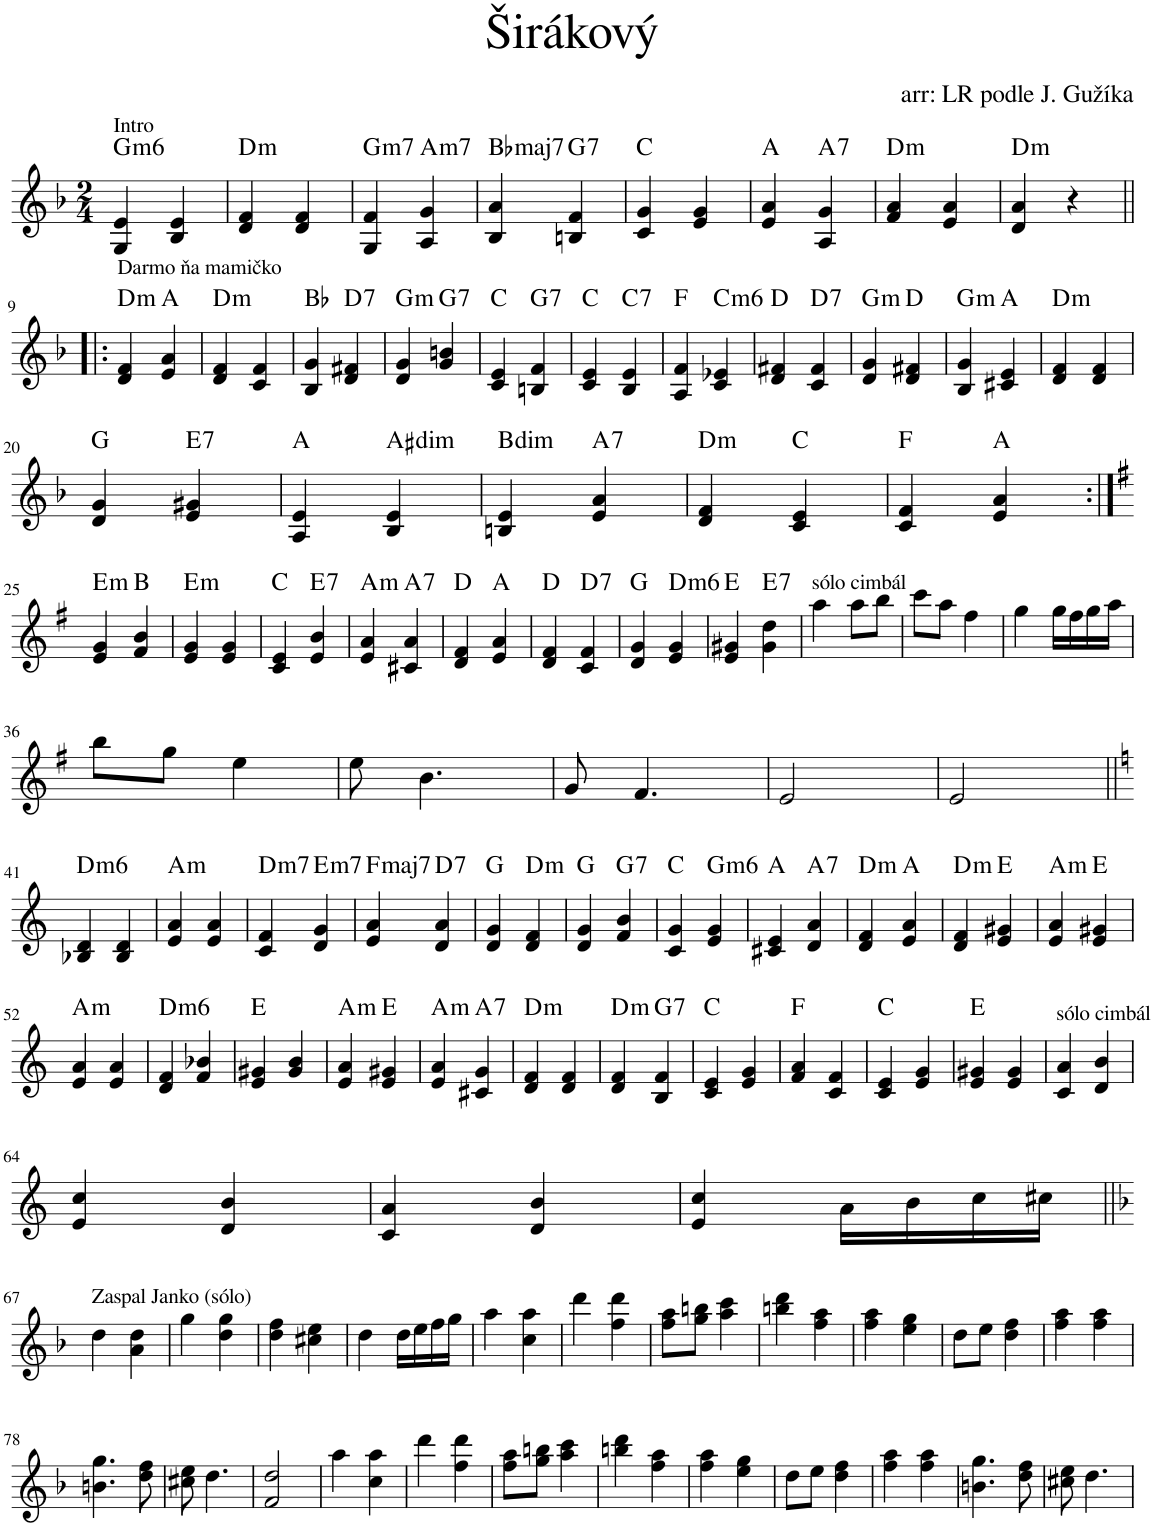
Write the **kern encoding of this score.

**kern	**harte
*part1	*part1
*staff1	*
*I"Piano	*
*I'Pno.	*
*clefG2	*
*k[b-]	*
*M2/4	*
=1	=1
!LO:TX:a:t=Intro	!LO:H:kt=m6
4G/ 4e/	G:min6
4B-/ 4e/	.
=2	=2
!	!LO:H:kt=m
4d/ 4f/	D:min
4d/ 4f/	.
=3	=3
!	!LO:H:kt=m7
4G/ 4f/	G:min7
!	!LO:H:kt=m7
4A/ 4g/	A:min7
=4	=4
!	!LO:H:kt=maj7
4B-/ 4a/	Bb:maj7
!	!LO:H:kt=7
4Bn/ 4f/	G:7
=5	=5
4c/ 4g/	C:maj
4e/ 4g/	.
=6	=6
4e/ 4a/	A:maj
!	!LO:H:kt=7
4A/ 4g/	A:7
=7	=7
!	!LO:H:kt=m
4f/ 4a/	D:min
4e/ 4a/	.
=8	=8
!	!LO:H:kt=m
4d/ 4a/	D:min
4r	.
!!LO:LB:g=z
=9!|:	=9!|:
!LO:TX:a:t=Darmo ňa mamičko	!
!	!LO:H:kt=m
4d/ 4f/	D:min
4e/ 4a/	A:maj
=10	=10
!	!LO:H:kt=m
4d/ 4f/	D:min
4c/ 4f/	.
=11	=11
4B-/ 4g/	Bb:maj
!	!LO:H:kt=7
4d/ 4f#X/	D:7
=12	=12
!	!LO:H:kt=m
4d/ 4g/	G:min
!	!LO:H:kt=7
4g/ 4bn/	G:7
=13	=13
4c/ 4e/	C:maj
!	!LO:H:kt=7
4Bn/ 4f/	G:7
=14	=14
4c/ 4e/	C:maj
!	!LO:H:kt=7
4B-/ 4e/	C:7
=15	=15
4A/ 4f/	F:maj
!	!LO:H:kt=m6
4c/ 4e-X/	C:min6
=16	=16
4d/ 4f#X/	D:maj
!	!LO:H:kt=7
4c/ 4f#/	D:7
=17	=17
!	!LO:H:kt=m
4d/ 4g/	G:min
4d/ 4f#X/	D:maj
=18	=18
!	!LO:H:kt=m
4B-/ 4g/	G:min
4c#X/ 4e/	A:maj
=19	=19
!	!LO:H:kt=m
4d/ 4f/	D:min
4d/ 4f/	.
!!LO:LB:g=z
=20	=20
4d/ 4g/	G:maj
!	!LO:H:kt=7
4e/ 4g#X/	E:7
=21	=21
4A/ 4e/	A:maj
!	!LO:H:kt=dim
4B-/ 4e/	A#:dim
=22	=22
!	!LO:H:kt=dim
4Bn/ 4e/	B:dim
!	!LO:H:kt=7
4e/ 4a/	A:7
=23	=23
!	!LO:H:kt=m
4d/ 4f/	D:min
4c/ 4e/	C:maj
=24	=24
4c/ 4f/	F:maj
4e/ 4a/	A:maj
!!LO:LB:g=z
=25:|!	=25:|!
*k[f#]	*
!	!LO:H:kt=m
4e/ 4g/	E:min
4f#/ 4b/	B:maj
=26	=26
!	!LO:H:kt=m
4e/ 4g/	E:min
4e/ 4g/	.
=27	=27
4c/ 4e/	C:maj
!	!LO:H:kt=7
4e/ 4b/	E:7
=28	=28
!	!LO:H:kt=m
4e/ 4a/	A:min
!	!LO:H:kt=7
4c#X/ 4a/	A:7
=29	=29
4d/ 4f#/	D:maj
4e/ 4a/	A:maj
=30	=30
4d/ 4f#/	D:maj
!	!LO:H:kt=7
4c/ 4f#/	D:7
=31	=31
4d/ 4g/	G:maj
!	!LO:H:kt=m6
4e/ 4g/	D:min6
=32	=32
4e/ 4g#X/	E:maj
!	!LO:H:kt=7
4g#\ 4dd\	E:7
=33	=33
!LO:TX:a:t=sólo cimbál	!
4aa\	.
8aa\L	.
8bb\J	.
=34	=34
8ccc\L	.
8aa\J	.
4ff#\	.
=35	=35
4gg\	.
16gg\LL	.
16ff#\	.
16gg\	.
16aa\JJ	.
!!LO:LB:g=z
=36	=36
8bb\L	.
8gg\J	.
4ee\	.
=37	=37
8ee\	.
4.b\	.
=38	=38
8g/	.
4.f#/	.
=39	=39
2e/	.
=40	=40
2e/	.
!!LO:LB:g=z
=41||	=41||
*k[]	*
!	!LO:H:kt=m6
4B-X/ 4d/	D:min6
4B-/ 4d/	.
=42	=42
!	!LO:H:kt=m
4e/ 4a/	A:min
4e/ 4a/	.
=43	=43
!	!LO:H:kt=m7
4c/ 4f/	D:min7
!	!LO:H:kt=m7
4d/ 4g/	E:min7
=44	=44
!	!LO:H:kt=maj7
4e/ 4a/	F:maj7
!	!LO:H:kt=7
4d/ 4a/	D:7
=45	=45
4d/ 4g/	G:maj
!	!LO:H:kt=m
4d/ 4f/	D:min
=46	=46
4d/ 4g/	G:maj
!	!LO:H:kt=7
4f/ 4b/	G:7
=47	=47
4c/ 4g/	C:maj
!	!LO:H:kt=m6
4e/ 4g/	G:min6
=48	=48
4c#X/ 4e/	A:maj
!	!LO:H:kt=7
4d/ 4a/	A:7
=49	=49
!	!LO:H:kt=m
4d/ 4f/	D:min
4e/ 4a/	A:maj
=50	=50
!	!LO:H:kt=m
4d/ 4f/	D:min
4e/ 4g#X/	E:maj
=51	=51
!	!LO:H:kt=m
4e/ 4a/	A:min
4e/ 4g#X/	E:maj
!!LO:LB:g=z
=52	=52
!	!LO:H:kt=m
4e/ 4a/	A:min
4e/ 4a/	.
=53	=53
!	!LO:H:kt=m6
4d/ 4f/	D:min6
4f/ 4b-X/	.
=54	=54
4e/ 4g#X/	E:maj
4g#/ 4b/	.
=55	=55
!	!LO:H:kt=m
4e/ 4a/	A:min
4e/ 4g#X/	E:maj
=56	=56
!	!LO:H:kt=m
4e/ 4a/	A:min
!	!LO:H:kt=7
4c#X/ 4g/	A:7
=57	=57
!	!LO:H:kt=m
4d/ 4f/	D:min
4d/ 4f/	.
=58	=58
!	!LO:H:kt=m
4d/ 4f/	D:min
!	!LO:H:kt=7
4B/ 4f/	G:7
=59	=59
4c/ 4e/	C:maj
4e/ 4g/	.
=60	=60
4f/ 4a/	F:maj
4c/ 4f/	.
=61	=61
4c/ 4e/	C:maj
4e/ 4g/	.
=62	=62
4e/ 4g#X/	E:maj
4e/ 4g#/	.
=63	=63
!LO:TX:a:t=sólo cimbál	!
4c/ 4a/	.
4d/ 4b/	.
!!LO:LB:g=z
=64	=64
4e/ 4cc/	.
4d/ 4b/	.
=65	=65
4c/ 4a/	.
4d/ 4b/	.
=66	=66
4e/ 4cc/	.
16a\LL	.
16b\	.
16cc\	.
16cc#X\JJ	.
!!LO:LB:g=z
=67||	=67||
*k[b-]	*
!LO:TX:a:t=Zaspal Janko (sólo)	!
4dd\	.
4a\ 4dd\	.
=68	=68
4gg\	.
4dd\ 4gg\	.
=69	=69
4dd\ 4ff\	.
4cc#X\ 4ee\	.
=70	=70
4dd\	.
16dd\LL	.
16ee\	.
16ff\	.
16gg\JJ	.
=71	=71
4aa\	.
4cc\ 4aa\	.
=72	=72
4ddd\	.
4ff\ 4ddd\	.
=73	=73
8ff\ 8aa\L	.
8gg\ 8bbn\J	.
4aa\ 4ccc\	.
=74	=74
4bbn\ 4ddd\	.
4ff\ 4aa\	.
=75	=75
4ff\ 4aa\	.
4ee\ 4gg\	.
=76	=76
8dd\L	.
8ee\J	.
4dd\ 4ff\	.
=77	=77
4ff\ 4aa\	.
4ff\ 4aa\	.
!!LO:LB:g=z
=78	=78
4.bn\ 4.gg\	.
8dd\ 8ff\	.
=79	=79
8cc#X\ 8ee\	.
4.dd\	.
=80	=80
2f/ 2dd/	.
=81	=81
4aa\	.
4cc\ 4aa\	.
=82	=82
4ddd\	.
4ff\ 4ddd\	.
=83	=83
8ff\ 8aa\L	.
8gg\ 8bbn\J	.
4aa\ 4ccc\	.
=84	=84
4bbn\ 4ddd\	.
4ff\ 4aa\	.
=85	=85
4ff\ 4aa\	.
4ee\ 4gg\	.
=86	=86
8dd\L	.
8ee\J	.
4dd\ 4ff\	.
=87	=87
4ff\ 4aa\	.
4ff\ 4aa\	.
=88	=88
4.bn\ 4.gg\	.
8dd\ 8ff\	.
=89	=89
8cc#X\ 8ee\	.
4.dd\	.
=	=
*-	*-
